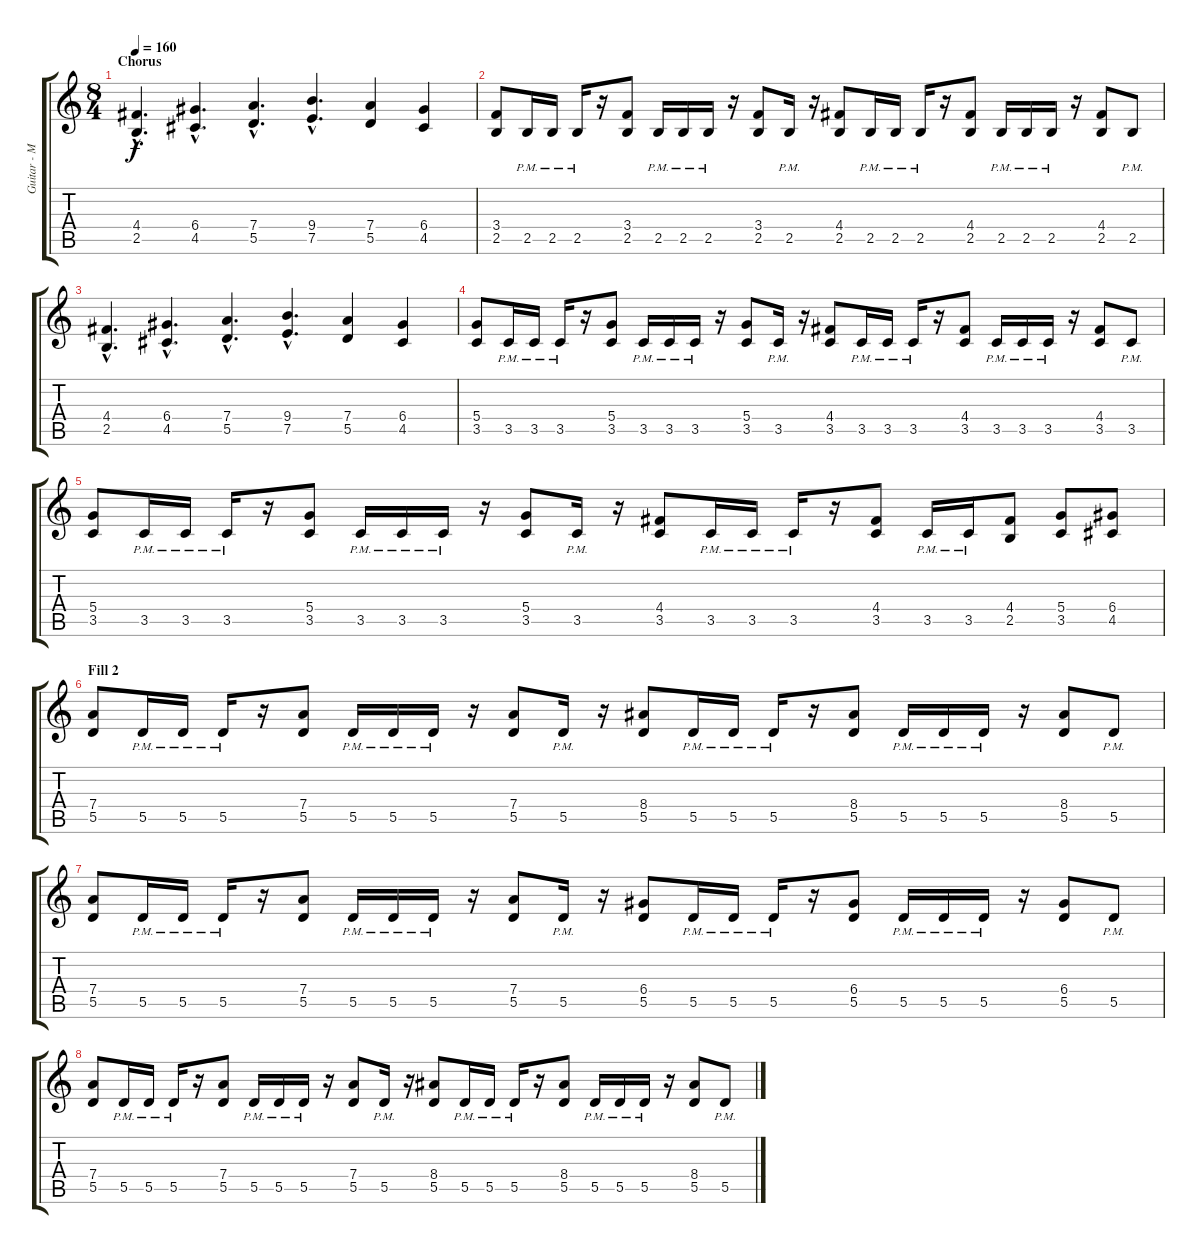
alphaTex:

\track ("Guitar - Michael Denner" "Guitar - M") {instrument distortionguitar}
\staff {score tabs}
\tuning (E4 B3 G3 D3 A2 E2) {hide}
\ts (8 4)
\section ("" "Chorus")
\tempo 160
\clef g2
\ks c
(4.4{hac} 2.5{hac}).4{d dy f} (6.4{hac} 4.5{hac}).4{d} (7.4{hac} 5.5{hac}).4{d} (9.4{hac} 7.5{hac}).4{d} (7.4 5.5).4 (6.4 4.5).4 |
(3.4 2.5).8 2.5{pm}.16 2.5{pm}.16 2.5{pm}.16 r.16 (3.4 2.5).8 2.5{pm}.16 2.5{pm}.16 2.5{pm}.16 r.16 (3.4 2.5).8 2.5{pm}.16 r.16 (4.4 2.5).8 2.5{pm}.16 2.5{pm}.16 2.5{pm}.16 r.16 (4.4 2.5).8 2.5{pm}.16 2.5{pm}.16 2.5{pm}.16 r.16 (4.4 2.5).8 2.5{pm}.8 |
(4.4{hac} 2.5{hac}).4{d} (6.4{hac} 4.5{hac}).4{d} (7.4{hac} 5.5{hac}).4{d} (9.4{hac} 7.5{hac}).4{d} (7.4 5.5).4 (6.4 4.5).4 |
(5.4 3.5).8 3.5{pm}.16 3.5{pm}.16 3.5{pm}.16 r.16 (5.4 3.5).8 3.5{pm}.16 3.5{pm}.16 3.5{pm}.16 r.16 (5.4 3.5).8 3.5{pm}.16 r.16 (4.4 3.5).8 3.5{pm}.16 3.5{pm}.16 3.5{pm}.16 r.16 (4.4 3.5).8 3.5{pm}.16 3.5{pm}.16 3.5{pm}.16 r.16 (4.4 3.5).8 3.5{pm}.8 |
(5.4 3.5).8 3.5{pm}.16 3.5{pm}.16 3.5{pm}.16 r.16 (5.4 3.5).8 3.5{pm}.16 3.5{pm}.16 3.5{pm}.16 r.16 (5.4 3.5).8 3.5{pm}.16 r.16 (4.4 3.5).8 3.5{pm}.16 3.5{pm}.16 3.5{pm}.16 r.16 (4.4 3.5).8 3.5{pm}.16 3.5{pm}.16 (4.4 2.5).8 (5.4 3.5).8 (6.4 4.5).8 |
\section ("" "Fill 2")
(7.4 5.5).8 5.5{pm}.16 5.5{pm}.16 5.5{pm}.16 r.16 (7.4 5.5).8 5.5{pm}.16 5.5{pm}.16 5.5{pm}.16 r.16 (7.4 5.5).8 5.5{pm}.16 r.16 (8.4 5.5).8 5.5{pm}.16 5.5{pm}.16 5.5{pm}.16 r.16 (8.4 5.5).8 5.5{pm}.16 5.5{pm}.16 5.5{pm}.16 r.16 (8.4 5.5).8 5.5{pm}.8 |
(7.4 5.5).8 5.5{pm}.16 5.5{pm}.16 5.5{pm}.16 r.16 (7.4 5.5).8 5.5{pm}.16 5.5{pm}.16 5.5{pm}.16 r.16 (7.4 5.5).8 5.5{pm}.16 r.16 (6.4 5.5).8 5.5{pm}.16 5.5{pm}.16 5.5{pm}.16 r.16 (6.4 5.5).8 5.5{pm}.16 5.5{pm}.16 5.5{pm}.16 r.16 (6.4 5.5).8 5.5{pm}.8 |
(7.4 5.5).8 5.5{pm}.16 5.5{pm}.16 5.5{pm}.16 r.16 (7.4 5.5).8 5.5{pm}.16 5.5{pm}.16 5.5{pm}.16 r.16 (7.4 5.5).8 5.5{pm}.16 r.16 (8.4 5.5).8 5.5{pm}.16 5.5{pm}.16 5.5{pm}.16 r.16 (8.4 5.5).8 5.5{pm}.16 5.5{pm}.16 5.5{pm}.16 r.16 (8.4 5.5).8 5.5{pm}.8
